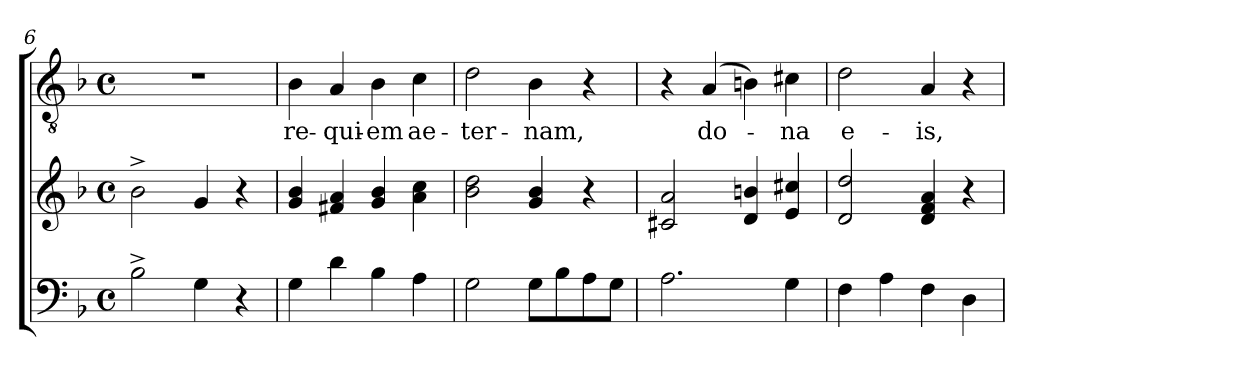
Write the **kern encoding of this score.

**kern	**kern	**kern	**text
*part2	*part2	*part1	*part1
*staff3	*staff2	*staff1	*staff1
*clefF4	*clefG2	*clefGv2	*
*k[b-]	*k[b-]	*k[b-]	*
*F:	*F:	*F:	*
*M4/4	*M4/4	*M4/4	*
*met(c)	*met(c)	*met(c)	*
=6	=6	=6	=6
2B-^>\	2b-^>\	1r	.
4G\	4g/	.	.
4r	4r	.	.
=7	=7	=7	=7
!	!	!	!LO:LY:b
4G\	4g/ 4b-/	4B-\	re-
!	!	!	!LO:LY:b
4d\	4f#X/ 4a/	4A/	-qui-
!	!	!	!LO:LY:b
4B-\	4g/ 4b-/	4B-\	-em
!	!	!	!LO:LY:b
4A\	4a\ 4cc\	4c\	ae-
!!LO:LB:g=z
=8	=8	=8	=8
!	!	!	!LO:LY:b
2G\	2b-\ 2dd\	2d\	-ter-
!	!	!	!LO:LY:b
8G\L	4g/ 4b-/	4B-\	-nam,
8B-\	.	.	.
8A\	4r	4r	.
8G\J	.	.	.
=9	=9	=9	=9
2.A\	2c#X/ 2a/	4r	.
!	!	!	!LO:LY:b
.	.	(4A/	do-
.	4d/ 4bn/	4Bn\)	.
!	!	!	!LO:LY:b
4G\	4e/ 4cc#X/	4c#X\	-na
=10	=10	=10	=10
!	!	!	!LO:LY:b
4F\	2d/ 2dd/	2d\	e-
4A\	.	.	.
!	!	!	!LO:LY:b
4F\	4d/ 4f/ 4a/	4A/	-is,
4D\	4r	4r	.
=	=	=	=
*-	*-	*-	*-
